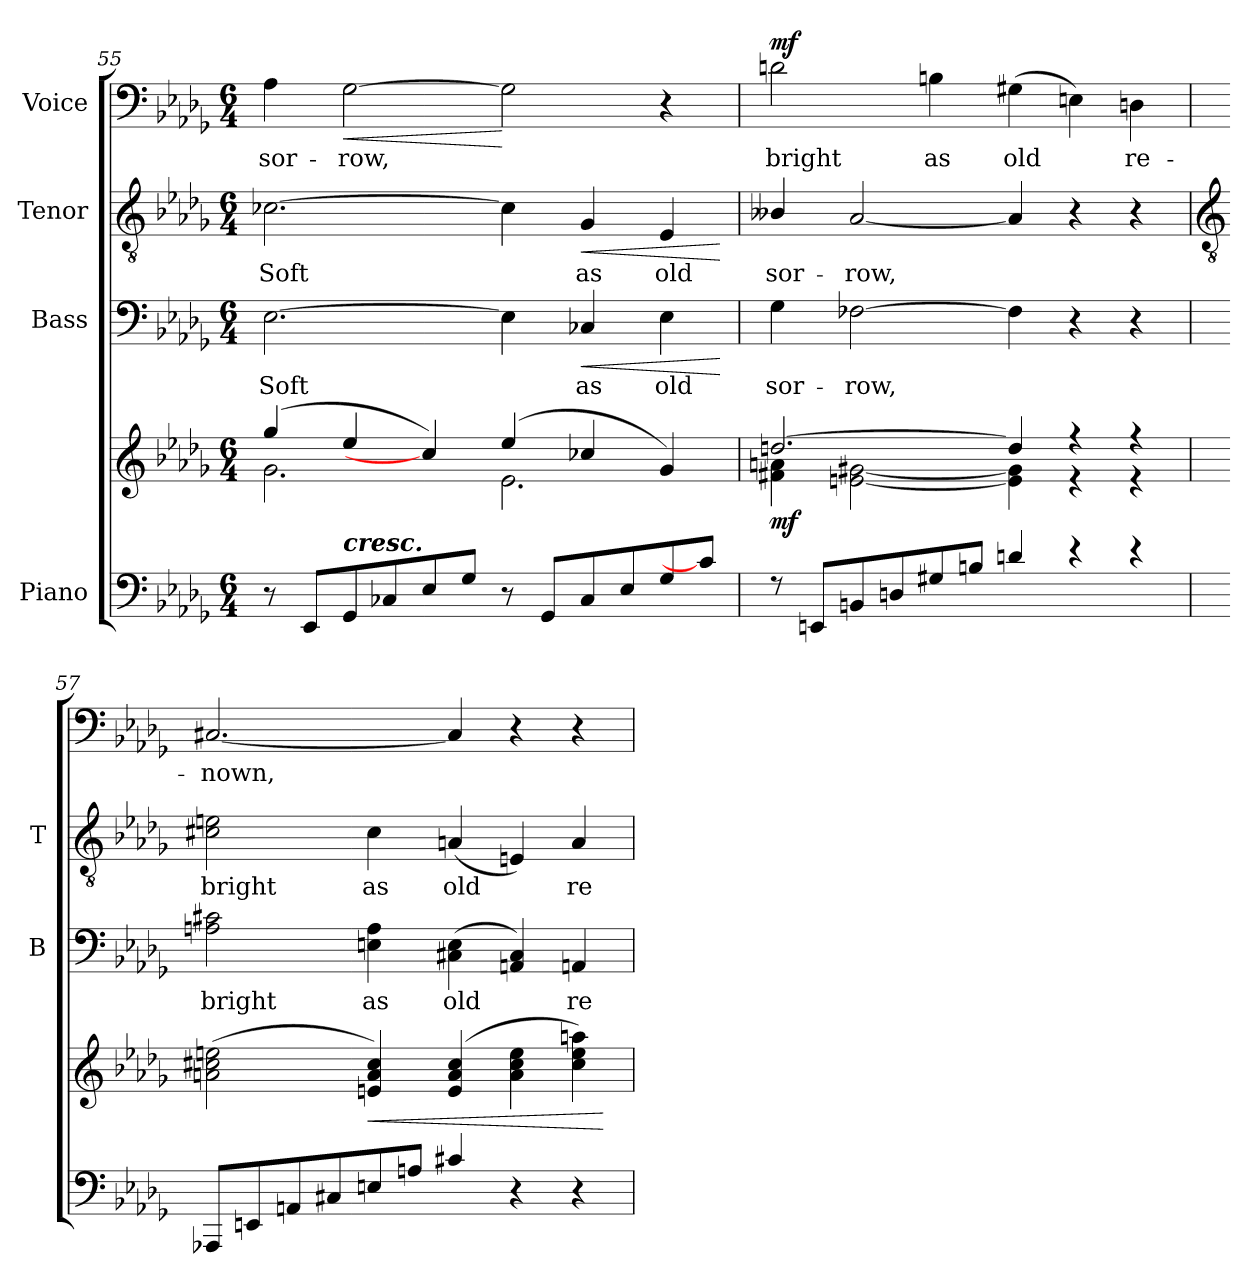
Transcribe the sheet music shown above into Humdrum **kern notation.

**kern	**kern	**dynam	**kern	**text	**dynam	**kern	**text	**dynam	**kern	**text	**dynam
*part4	*part4	*part4	*part3	*part3	*part3	*part2	*part2	*part2	*part1	*part1	*part1
*staff5	*staff4	*staff4/5	*staff3	*staff3	*staff3	*staff2	*staff2	*staff2	*staff1	*staff1	*staff1
*I"Piano	*	*	*I"Bass	*	*	*I"Tenor	*	*	*I"Voice	*	*
*	*	*	*I'B	*	*	*I'T	*	*	*	*	*
*clefF4	*clefG2	*	*clefF4	*	*	*clefGv2	*	*	*clefF4	*	*
*k[b-e-a-d-g-]	*k[b-e-a-d-g-]	*	*k[b-e-a-d-g-]	*	*	*k[b-e-a-d-g-]	*	*	*k[b-e-a-d-g-]	*	*
*D-:	*D-:	*	*D-:	*	*	*D-:	*	*	*D-:	*	*
*M6/4	*M6/4	*	*M6/4	*	*	*M6/4	*	*	*M6/4	*	*
=55	=55	=55	=55	=55	=55	=55	=55	=55	=55	=55	=55
*^	*	*	*	*	*	*	*	*	*	*	*
!	!LO:N:vis=1	!	!	!	!LO:LY:b	!	!	!LO:LY:b	!	!	!LO:LY:b	!
*	*	*^	*	*	*	*	*	*	*	*	*	*
8r	1.ryy	(<4gg-/	2.g-\	.	[2.E-	Soft	.	[2.c-X	Soft	.	4A-	sor-	.
8EE-/L	.	.	.	.	.	.	.	.	.	.	.	.	.
!LO:TX:a:Bi:t=cresc.	!	!	!	!	!	!	!	!	!	!	!	!	!
!	!	!	!	!	!	!	!	!	!	!	!	!LO:LY:b	!LO:HP:b
8GG-/	.	4ee-/	.	.	.	.	.	.	.	.	[2G-	-row,	<
8C-X/	.	.	.	.	.	.	.	.	.	.	.	.	.
8E-/	.	4cc-/])	.	.	.	.	.	.	.	.	.	.	.
8G-/J	.	.	.	.	.	.	.	.	.	.	.	.	.
8r	.	(<4ee-/	2.e-\	.	4E-]	.	.	4c-]	.	.	2G-]	.	[
8GG-/L	.	.	.	.	.	.	.	.	.	.	.	.	.
!	!	!	!	!	!	!LO:LY:b	!LO:HP:b	!	!LO:LY:b	!LO:HP:b	!	!	!
8C-/	.	4cc-/	.	.	4C-X	as	<	4G-	as	<	.	.	.
8E-/	.	.	.	.	.	.	.	.	.	.	.	.	.
!	!	!	!	!	!	!LO:LY:b	!	!	!LO:LY:b	!	!	!	!
8G-/	.	4g-)	.	.	4E-	old	.	4E-	old	.	4r	.	.
8c-/J]	.	.	.	.	.	.	.	.	.	.	.	.	.
*v	*v	*	*	*	*	*	*	*	*	*	*	*	*
*	*v	*v	*	*	*	*	*	*	*	*	*	*
.	.	.	.	.	[	.	.	[	.	.	.
=56	=56	=56	=56	=56	=56	=56	=56	=56	=56	=56	=56
*^	*	*	*	*	*	*	*	*	*	*	*
!	!LO:N:vis=1	!	!LO:DY:b	!	!LO:LY:b	!	!	!LO:LY:b	!	!	!LO:LY:b	!LO:DY:b
*	*	*^	*	*	*	*	*	*	*	*	*	*
8r	1.ryy	[2.ddn/	4f#X\ 4an\	mf	4G-	sor-	.	4B--X/	sor-	.	2dn	bright	mf
8EEn/L	.	.	.	.	.	.	.	.	.	.	.	.	.
!	!	!	!	!	!	!LO:LY:b	!	!	!LO:LY:b	!	!	!	!
8BBn/	.	.	[2en\ [2g#X\	.	[2F-X	-row,	.	[2A-	-row,	.	.	.	.
8Dn/	.	.	.	.	.	.	.	.	.	.	.	.	.
!	!	!	!	!	!	!	!	!	!	!	!	!LO:LY:b	!
8G#X/	.	.	.	.	.	.	.	.	.	.	4Bn\	as	.
8Bn/J	.	.	.	.	.	.	.	.	.	.	.	.	.
!	!	!	!	!	!	!	!	!	!	!	!	!LO:LY:b	!
4dn/	.	4dd/]	4e\] 4g#\]	.	4F-]	.	.	4A-]	.	.	(>4G#X	old	.
4r	.	4r	4r	.	4r	.	.	4r	.	.	4En)	.	.
!	!	!	!	!	!	!	!	!	!	!	!	!LO:LY:b	!
4r	.	4r	4r	.	4r	.	.	4r	.	.	4Dn	re-	.
!!LO:LB:g=z
=57	=57	=57	=57	=57	=57	=57	=57	=57	=57	=57	=57	=57	=57
*	*	*	*	*	*	*	*	*clefGv2	*	*	*	*	*
!	!LO:N:vis=1	!	!LO:N:vis=1	!	!	!LO:LY:b	!	!	!LO:LY:b	!	!	!LO:LY:b	!
8AAA-X/L	1.ryy	(<2an 2cc#X 2een	1.ryy	.	2An 2c#X	bright	.	2c#X 2en	bright	.	[2.C#X	-nown,	.
8EEn/	.	.	.	.	.	.	.	.	.	.	.	.	.
8AAn/	.	.	.	.	.	.	.	.	.	.	.	.	.
8C#X/	.	.	.	.	.	.	.	.	.	.	.	.	.
!	!	!	!	!LO:HP:b	!	!LO:LY:b	!	!	!LO:LY:b	!	!	!	!
8En/	.	4en 4a 4cc#)	.	<	4En 4A	as	.	4c#	as	.	.	.	.
8An/J	.	.	.	.	.	.	.	.	.	.	.	.	.
!	!	!	!	!	!	!LO:LY:b	!	!	!LO:LY:b	!	!	!	!
4c#X/	.	(>4e 4a 4cc#	.	.	(<4C#X 4E	old	.	(<4An	old	.	4C#]	.	.
4r	.	4a 4cc# 4ee	.	.	4AAn 4C#)	.	.	4En)	.	.	4r	.	.
!	!	!	!	!	!	!LO:LY:b	!	!	!LO:LY:b	!	!	!	!
4r	.	4cc# 4ee 4aan)	.	.	4AAn	re-	.	4A	re-	.	4r	.	.
*v	*v	*	*	*	*	*	*	*	*	*	*	*	*
*	*v	*v	*	*	*	*	*	*	*	*	*	*
.	.	[	.	.	.	.	.	.	.	.	.
=	=	=	=	=	=	=	=	=	=	=	=
*-	*-	*-	*-	*-	*-	*-	*-	*-	*-	*-	*-
